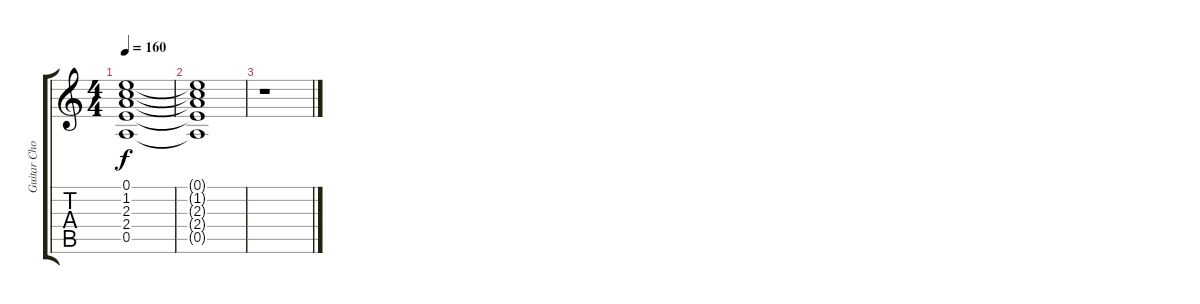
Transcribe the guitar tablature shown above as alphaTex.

\track ("Guitar Chords" "Guitar Cho") {instrument acousticguitarsteel}
\staff {score tabs}
\tuning (E4 B3 G3 D3 A2 E2) {hide}
\ts (4 4)
\tempo 160
\clef g2
\ks c
(0.1 1.2 2.3 2.4 0.5).1{dy f} |
(0.1{t} 1.2{t} 2.3{t} 2.4{t} 0.5{t}).1 |
r.1
